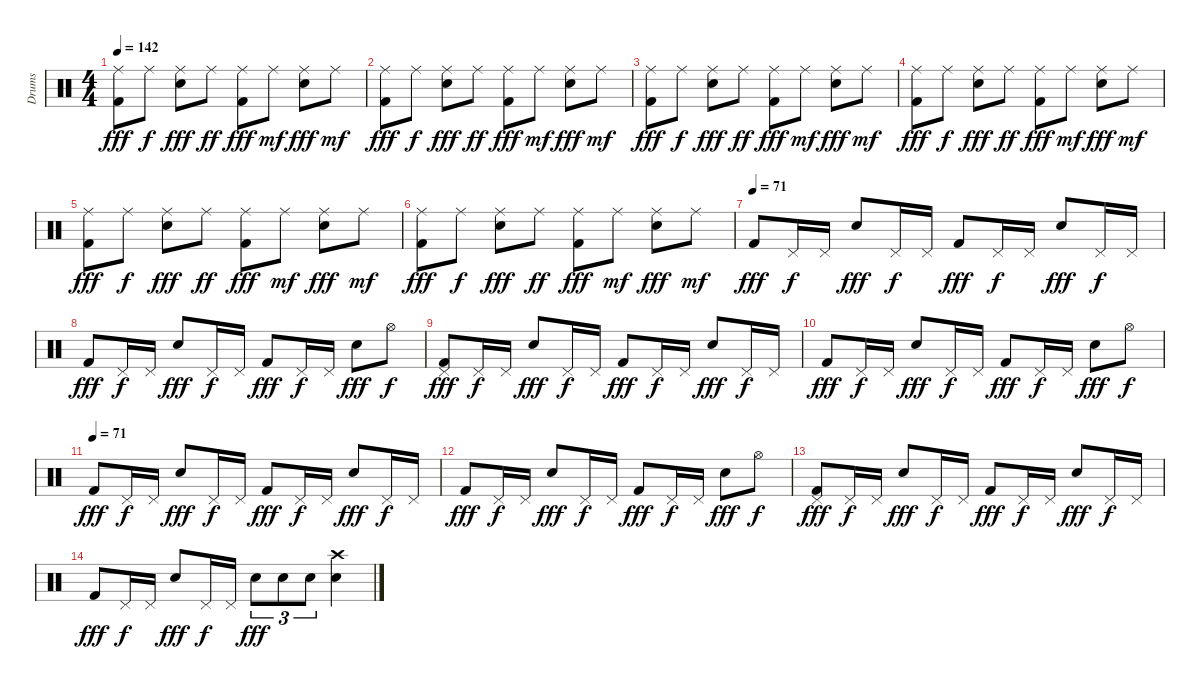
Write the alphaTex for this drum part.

\track ("Drums" "Drums") {instrument percussion}
\staff {score}
\articulation defaults
\ts (4 4)
\tempo 142
\clef neutral
\ks c
("Ride (middle)" "Kick (hit) 2").8{dy fff} "Ride (middle)".8{dy f} ("Ride (middle)" "Electric Snare (hit)").8{dy fff} "Ride (middle)".8{dy ff} ("Ride (middle)" "Kick (hit) 2").8{dy fff} "Ride (middle)".8{dy mf} ("Ride (middle)" "Electric Snare (hit)").8{dy fff} "Ride (middle)".8{dy mf} |
("Ride (middle)" "Kick (hit) 2").8{dy fff} "Ride (middle)".8{dy f} ("Ride (middle)" "Electric Snare (hit)").8{dy fff} "Ride (middle)".8{dy ff} ("Ride (middle)" "Kick (hit) 2").8{dy fff} "Ride (middle)".8{dy mf} ("Ride (middle)" "Electric Snare (hit)").8{dy fff} "Ride (middle)".8{dy mf} |
("Ride (middle)" "Kick (hit) 2").8{dy fff} "Ride (middle)".8{dy f} ("Ride (middle)" "Electric Snare (hit)").8{dy fff} "Ride (middle)".8{dy ff} ("Ride (middle)" "Kick (hit) 2").8{dy fff} "Ride (middle)".8{dy mf} ("Ride (middle)" "Electric Snare (hit)").8{dy fff} "Ride (middle)".8{dy mf} |
("Ride (middle)" "Kick (hit) 2").8{dy fff} "Ride (middle)".8{dy f} ("Ride (middle)" "Electric Snare (hit)").8{dy fff} "Ride (middle)".8{dy ff} ("Ride (middle)" "Kick (hit) 2").8{dy fff} "Ride (middle)".8{dy mf} ("Ride (middle)" "Electric Snare (hit)").8{dy fff} "Ride (middle)".8{dy mf} |
("Ride (middle)" "Kick (hit) 2").8{dy fff} "Ride (middle)".8{dy f} ("Ride (middle)" "Electric Snare (hit)").8{dy fff} "Ride (middle)".8{dy ff} ("Ride (middle)" "Kick (hit) 2").8{dy fff} "Ride (middle)".8{dy mf} ("Ride (middle)" "Electric Snare (hit)").8{dy fff} "Ride (middle)".8{dy mf} |
("Ride (middle)" "Kick (hit) 2").8{dy fff} "Ride (middle)".8{dy f} ("Ride (middle)" "Electric Snare (hit)").8{dy fff} "Ride (middle)".8{dy ff} ("Ride (middle)" "Kick (hit) 2").8{dy fff} "Ride (middle)".8{dy mf} ("Ride (middle)" "Electric Snare (hit)").8{dy fff} "Ride (middle)".8{dy mf} |
\tempo (71)
"Kick (hit) 2".8{dy fff} "Pedal Hi-Hat (hit)".16{dy f} "Pedal Hi-Hat (hit)".16 "Electric Snare (hit)".8{dy fff} "Pedal Hi-Hat (hit)".16{dy f} "Pedal Hi-Hat (hit)".16 "Kick (hit) 2".8{dy fff} "Pedal Hi-Hat (hit)".16{dy f} "Pedal Hi-Hat (hit)".16 "Electric Snare (hit)".8{dy fff} "Pedal Hi-Hat (hit)".16{dy f} "Pedal Hi-Hat (hit)".16 |
"Kick (hit) 2".8{dy fff} "Pedal Hi-Hat (hit)".16{dy f} "Pedal Hi-Hat (hit)".16 "Electric Snare (hit)".8{dy fff} "Pedal Hi-Hat (hit)".16{dy f} "Pedal Hi-Hat (hit)".16 "Kick (hit) 2".8{dy fff} "Pedal Hi-Hat (hit)".16{dy f} "Pedal Hi-Hat (hit)".16 "Electric Snare (hit)".8{dy fff} "Hi-Hat (open)".8{dy f} |
("Kick (hit) 2" "Pedal Hi-Hat (hit)").8{dy fff} "Pedal Hi-Hat (hit)".16{dy f} "Pedal Hi-Hat (hit)".16 "Electric Snare (hit)".8{dy fff} "Pedal Hi-Hat (hit)".16{dy f} "Pedal Hi-Hat (hit)".16 "Kick (hit) 2".8{dy fff} "Pedal Hi-Hat (hit)".16{dy f} "Pedal Hi-Hat (hit)".16 "Electric Snare (hit)".8{dy fff} "Pedal Hi-Hat (hit)".16{dy f} "Pedal Hi-Hat (hit)".16 |
"Kick (hit) 2".8{dy fff} "Pedal Hi-Hat (hit)".16{dy f} "Pedal Hi-Hat (hit)".16 "Electric Snare (hit)".8{dy fff} "Pedal Hi-Hat (hit)".16{dy f} "Pedal Hi-Hat (hit)".16 "Kick (hit) 2".8{dy fff} "Pedal Hi-Hat (hit)".16{dy f} "Pedal Hi-Hat (hit)".16 "Electric Snare (hit)".8{dy fff} "Hi-Hat (open)".8{dy f} |
\tempo (71)
"Kick (hit) 2".8{dy fff} "Pedal Hi-Hat (hit)".16{dy f} "Pedal Hi-Hat (hit)".16 "Electric Snare (hit)".8{dy fff} "Pedal Hi-Hat (hit)".16{dy f} "Pedal Hi-Hat (hit)".16 "Kick (hit) 2".8{dy fff} "Pedal Hi-Hat (hit)".16{dy f} "Pedal Hi-Hat (hit)".16 "Electric Snare (hit)".8{dy fff} "Pedal Hi-Hat (hit)".16{dy f} "Pedal Hi-Hat (hit)".16 |
"Kick (hit) 2".8{dy fff} "Pedal Hi-Hat (hit)".16{dy f} "Pedal Hi-Hat (hit)".16 "Electric Snare (hit)".8{dy fff} "Pedal Hi-Hat (hit)".16{dy f} "Pedal Hi-Hat (hit)".16 "Kick (hit) 2".8{dy fff} "Pedal Hi-Hat (hit)".16{dy f} "Pedal Hi-Hat (hit)".16 "Electric Snare (hit)".8{dy fff} "Hi-Hat (open)".8{dy f} |
("Kick (hit) 2" "Pedal Hi-Hat (hit)").8{dy fff} "Pedal Hi-Hat (hit)".16{dy f} "Pedal Hi-Hat (hit)".16 "Electric Snare (hit)".8{dy fff} "Pedal Hi-Hat (hit)".16{dy f} "Pedal Hi-Hat (hit)".16 "Kick (hit) 2".8{dy fff} "Pedal Hi-Hat (hit)".16{dy f} "Pedal Hi-Hat (hit)".16 "Electric Snare (hit)".8{dy fff} "Pedal Hi-Hat (hit)".16{dy f} "Pedal Hi-Hat (hit)".16 |
"Kick (hit) 2".8{dy fff} "Pedal Hi-Hat (hit)".16{dy f} "Pedal Hi-Hat (hit)".16 "Electric Snare (hit)".8{dy fff} "Pedal Hi-Hat (hit)".16{dy f} "Pedal Hi-Hat (hit)".16 "Electric Snare (hit)".8{tu (3 2) dy fff} "Electric Snare (hit)".8{tu (3 2)} "Electric Snare (hit)".8{tu (3 2)} ("Electric Snare (hit)" "Crash high (hit)").4
